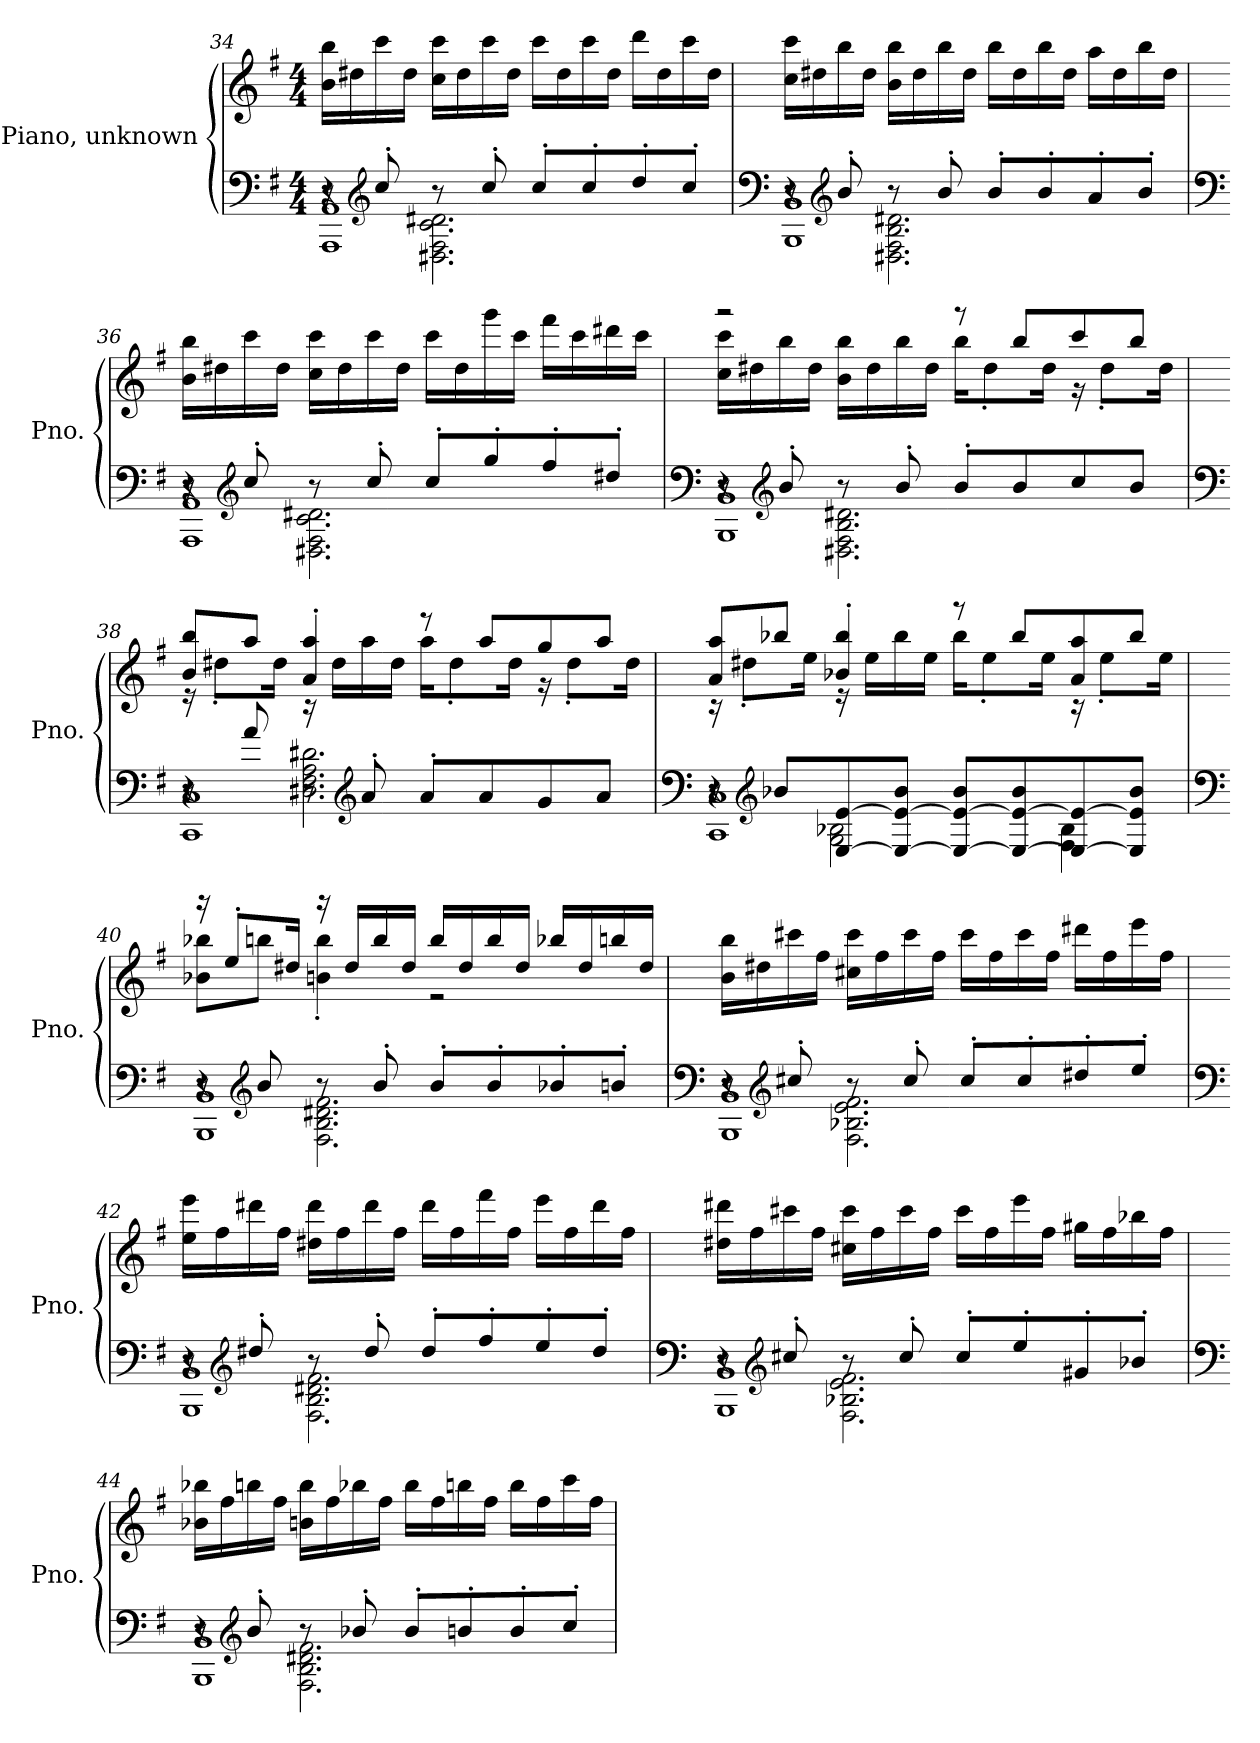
**kern	**kern
*part1	*part1
*staff2	*staff1
*I"Piano, unknown	*
*I'Pno.	*
*clefF4	*clefG2
*k[f#]	*k[f#]
*M4/4	*M4/4
=34	=34
*^	*
*	*^	*
8r	4r	1AAA 1AA	16b\ 16bb\LL
.	.	.	16dd#X\
*clefG2	*	*	*
8cc'/	.	.	16ccc\
.	.	.	16dd#\JJ
8r	2.D#X\ 2.F#\ 2.c\ 2.d#X\	.	16cc\ 16ccc\LL
.	.	.	16dd#\
8cc'/	.	.	16ccc\
.	.	.	16dd#\JJ
8cc'/L	.	.	16ccc\LL
.	.	.	16dd#\
8cc'/	.	.	16ccc\
.	.	.	16dd#\JJ
8dd'/	.	.	16ddd\LL
.	.	.	16dd#\
8cc'/J	.	.	16ccc\
.	.	.	16dd#\JJ
!!LO:LB:g=z
=35	=35	=35	=35
*clefF4	*	*	*
8r	4r	1BBB 1BB	16cc\ 16ccc\LL
.	.	.	16dd#X\
*clefG2	*	*	*
8b'/	.	.	16bb\
.	.	.	16dd#\JJ
8r	2.D#X\ 2.F#\ 2.B\ 2.d#X\	.	16b\ 16bb\LL
.	.	.	16dd#\
8b'/	.	.	16bb\
.	.	.	16dd#\JJ
8b'/L	.	.	16bb\LL
.	.	.	16dd#\
8b'/	.	.	16bb\
.	.	.	16dd#\JJ
8a'/	.	.	16aa\LL
.	.	.	16dd#\
8b'/J	.	.	16bb\
.	.	.	16dd#\JJ
=36	=36	=36	=36
*clefF4	*	*	*
8r	4r	1AAA 1AA	16b\ 16bb\LL
.	.	.	16dd#X\
*clefG2	*	*	*
8cc'/	.	.	16ccc\
.	.	.	16dd#\JJ
8r	2.D#X\ 2.F#\ 2.c\ 2.d#X\	.	16cc\ 16ccc\LL
.	.	.	16dd#\
8cc'/	.	.	16ccc\
.	.	.	16dd#\JJ
8cc'/L	.	.	16ccc\LL
.	.	.	16dd#\
8gg'/	.	.	16ggg\
.	.	.	16ccc\JJ
8ff#'/	.	.	16fff#\LL
.	.	.	16ccc\
8dd#X'/J	.	.	16ddd#X\
.	.	.	16ccc\JJ
!!LO:PB:g=z
=37	=37	=37	=37
*clefF4	*	*	*
*	*	*	*^
8r	4r	1BBB 1BB	2r	16cc\ 16ccc\LL
.	.	.	.	16dd#X\
*clefG2	*	*	*	*
8b'/	.	.	.	16bb\
.	.	.	.	16dd#\JJ
8r	2.D#X\ 2.F#\ 2.B\ 2.d#X\	.	.	16b\ 16bb\LL
.	.	.	.	16dd#\
8b'/	.	.	.	16bb\
.	.	.	.	16dd#\JJ
8b'/L	.	.	8r	16bb\KL
.	.	.	.	8dd#'\
8b/	.	.	8bb/L	.
.	.	.	.	16dd#\Jk
8cc/	.	.	8ccc/	16r
.	.	.	.	8dd#'\L
8b/J	.	.	8bb/J	.
.	.	.	.	16dd#\Jk
=38	=38	=38	=38	=38
*clefF4	*	*	*	*
8r	4r	1CC 1C	8b/ 8bb/L	16r
.	.	.	.	8dd#X'\L
8a/	.	.	8aa/J	.
.	.	.	.	16dd#\Jk
8r	2.D#X\ 2.F#\ 2.A\ 2.d#X\	.	4a/' 4aa/'	16r
.	.	.	.	16dd#\LL
*clefG2	*	*	*	*
8a'/	.	.	.	16aa\
.	.	.	.	16dd#\JJ
8a'/L	.	.	8r	16aa\KL
.	.	.	.	8dd#'\
8a/	.	.	8aa/L	.
.	.	.	.	16dd#\Jk
8g/	.	.	8gg/	16r
.	.	.	.	8dd#'\L
8a/J	.	.	8aa/J	.
.	.	.	.	16dd#\Jk
!!LO:LB:g=z	!!
=39	=39	=39	=39	=39
*clefF4	*	*	*	*
8r	4r	1CC 1C	8a/ 8aa/L	16r
.	.	.	.	8dd#X'\L
*clefG2	*	*	*	*
8b-X/L	.	.	8bb-X/J	.
.	.	.	.	16ee\Jk
[8E/ [8e/	2G\ 2B-X\	.	4b-X/' 4bb-/'	16r
.	.	.	.	16ee\LL
8E/_ 8e/_ 8b-/J	.	.	.	16bb-\
.	.	.	.	16ee\JJ
8E/_ 8e/_ 8b-/L	.	.	8r	16bb-\KL
.	.	.	.	8ee'\
8E/_ 8e/_ 8b-/	.	.	8bb-/L	.
.	.	.	.	16ee\Jk
8E/_ 8e/_	4F#\ 4B-\	.	8a/ 8aa/	16r
.	.	.	.	8ee'\L
8E/] 8e/] 8b-/J	.	.	8bb-/J	.
.	.	.	.	16ee\Jk
=40	=40	=40	=40	=40
*clefF4	*	*	*	*
8r	4r	1BBB 1BB	16r	8b-X\ 8bb-X\L
.	.	.	8ee'/L	.
*clefG2	*	*	*	*
8b/	.	.	.	8bbn\J
.	.	.	16dd#X/Jk	.
8r	2.F#\ 2.B\ 2.d#X\ 2.f#\	.	16r	4bn\' 4bb\'
.	.	.	16dd#/LL	.
8b'/	.	.	16bb/	.
.	.	.	16dd#/JJ	.
8b'/L	.	.	16bb/LL	2r
.	.	.	16dd#/	.
8b'/	.	.	16bb/	.
.	.	.	16dd#/JJ	.
8b-X'/	.	.	16bb-X/LL	.
.	.	.	16dd#/	.
8bn'/J	.	.	16bbn/	.
.	.	.	16dd#/JJ	.
*	*	*	*v	*v
!!LO:LB:g=z
=41	=41	=41	=41
*clefF4	*	*	*
8r	4r	1BBB 1BB	16b\ 16bb\LL
.	.	.	16dd#X\
*clefG2	*	*	*
8cc#X'/	.	.	16ccc#X\
.	.	.	16ff#\JJ
8r	2.F#\ 2.B-X\ 2.e\ 2.f#\	.	16cc#X\ 16ccc#\LL
.	.	.	16ff#\
8cc#'/	.	.	16ccc#\
.	.	.	16ff#\JJ
8cc#'/L	.	.	16ccc#\LL
.	.	.	16ff#\
8cc#'/	.	.	16ccc#\
.	.	.	16ff#\JJ
8dd#X'/	.	.	16ddd#X\LL
.	.	.	16ff#\
8ee'/J	.	.	16eee\
.	.	.	16ff#\JJ
=42	=42	=42	=42
*clefF4	*	*	*
8r	4r	1BBB 1BB	16ee\ 16eee\LL
.	.	.	16ff#\
*clefG2	*	*	*
8dd#X'/	.	.	16ddd#X\
.	.	.	16ff#\JJ
8r	2.F#\ 2.B\ 2.d#X\ 2.f#\	.	16dd#X\ 16ddd#\LL
.	.	.	16ff#\
8dd#'/	.	.	16ddd#\
.	.	.	16ff#\JJ
8dd#'/L	.	.	16ddd#\LL
.	.	.	16ff#\
8ff#'/	.	.	16fff#\
.	.	.	16ff#\JJ
8ee'/	.	.	16eee\LL
.	.	.	16ff#\
8dd#'/J	.	.	16ddd#\
.	.	.	16ff#\JJ
!!LO:LB:g=z
=43	=43	=43	=43
*clefF4	*	*	*
8r	4r	1BBB 1BB	16dd#X\ 16ddd#X\LL
.	.	.	16ff#\
*clefG2	*	*	*
8cc#X'/	.	.	16ccc#X\
.	.	.	16ff#\JJ
8r	2.F#\ 2.B-X\ 2.e\ 2.f#\	.	16cc#X\ 16ccc#\LL
.	.	.	16ff#\
8cc#'/	.	.	16ccc#\
.	.	.	16ff#\JJ
8cc#'/L	.	.	16ccc#\LL
.	.	.	16ff#\
8ee'/	.	.	16eee\
.	.	.	16ff#\JJ
8g#X'/	.	.	16gg#X\LL
.	.	.	16ff#\
8b-X'/J	.	.	16bb-X\
.	.	.	16ff#\JJ
=44	=44	=44	=44
*clefF4	*	*	*
8r	4r	1BBB 1BB	16b-X\ 16bb-X\LL
.	.	.	16ff#\
*clefG2	*	*	*
8b'/	.	.	16bbn\
.	.	.	16ff#\JJ
8r	2.F#\ 2.B\ 2.d#X\ 2.f#\	.	16bn\ 16bb\LL
.	.	.	16ff#\
8b-X'/	.	.	16bb-X\
.	.	.	16ff#\JJ
8b-'/L	.	.	16bb-\LL
.	.	.	16ff#\
8bn'/	.	.	16bbn\
.	.	.	16ff#\JJ
8b'/	.	.	16bb\LL
.	.	.	16ff#\
8cc'/J	.	.	16ccc\
.	.	.	16ff#\JJ
*v	*v	*v	*
=	=
*-	*-
